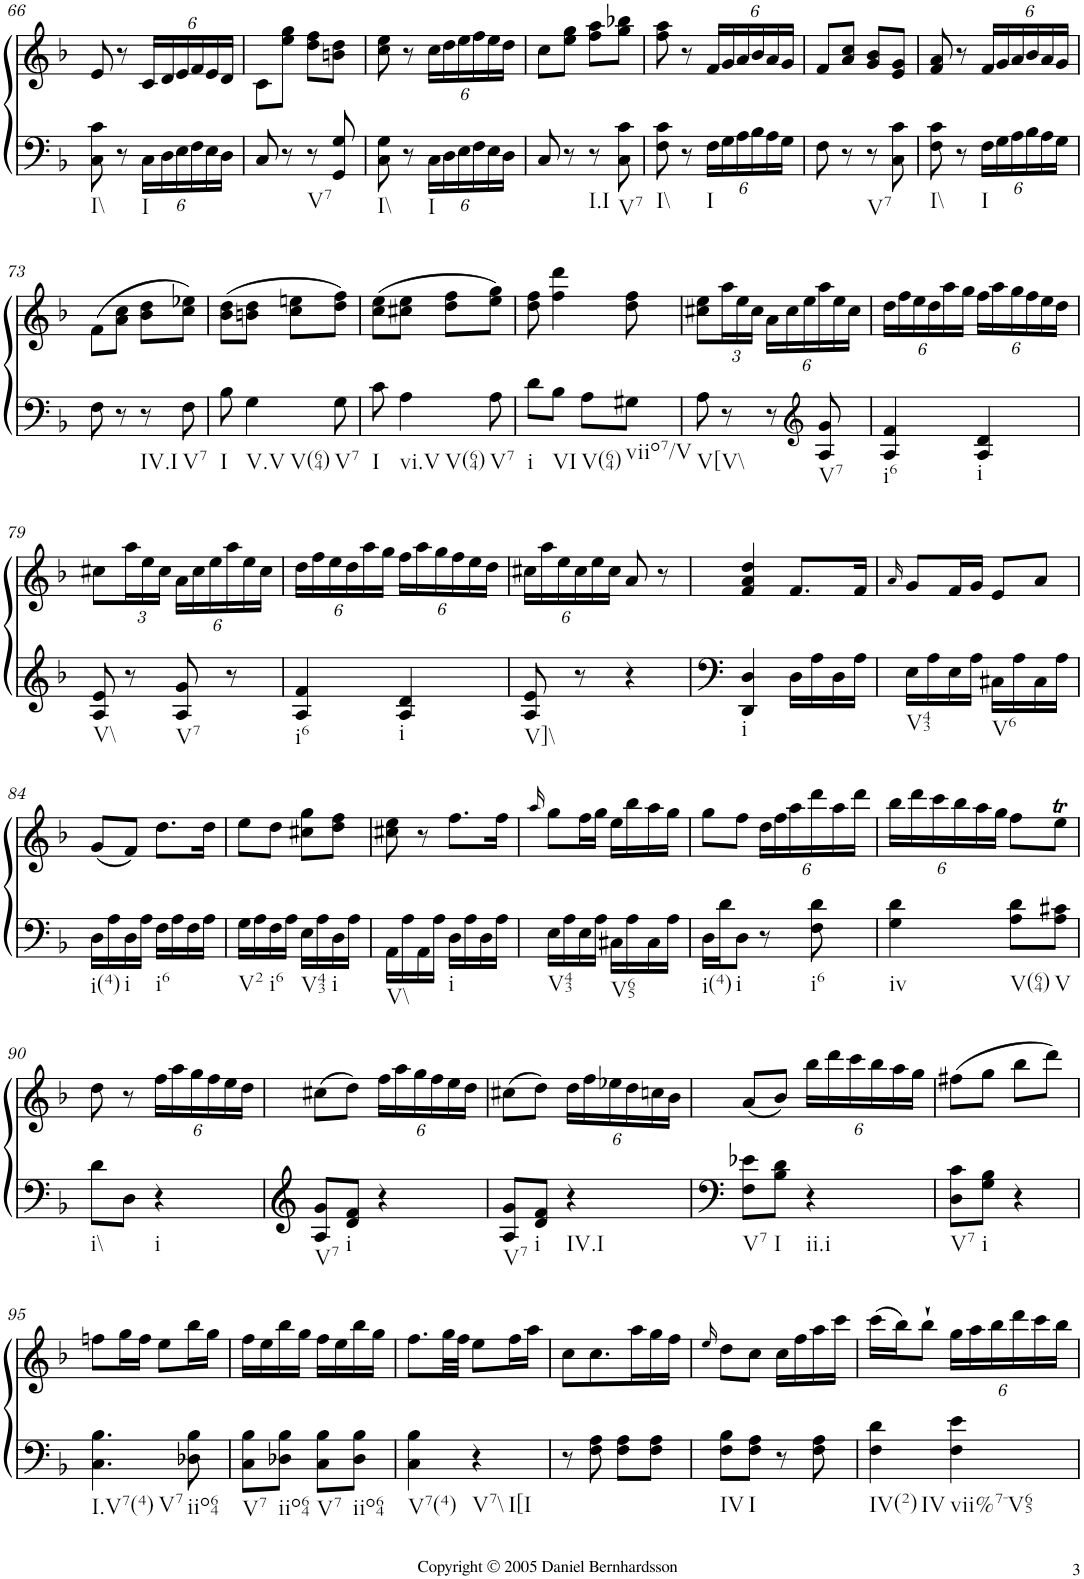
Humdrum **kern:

**kern	**kern
*part1	*part1
*staff2	*staff1
*I"Piano	*
*I'Pno.	*
!!LO:PB:g=z
*clefF4	*clefG2
*k[b-]	*k[b-]
*F:	*F:
*M2/4	*M2/4
=66	=66
!LO:TX:b:t=I\\	!
8C\ 8c\	8e/
8r	8r
*Xbrackettup	*Xbrackettup
!LO:TX:b:t=I	!
24C\LL	24c/LL
24D\	24d/
24E\	24e/
24F\	24f/
24E\	24e/
24D\JJ	24d/JJ
=67	=67
8C/	8c\L
8r	8ee\ 8gg\J
!LO:TX:b:t=V7	!
8r	8dd\ 8ff\L
8GG/ 8G/	8bn\ 8dd\J
=68	=68
!LO:TX:b:t=I\\	!
8C\ 8G\	8cc\ 8ee\
8r	8r
!LO:TX:b:t=I	!
24C\LL	24cc\LL
24D\	24dd\
24E\	24ee\
24F\	24ff\
24E\	24ee\
24D\JJ	24dd\JJ
=69	=69
8C/	8cc\L
8r	8ee\ 8gg\J
!LO:TX:b:t=I.I	!
8r	8ff\ 8aa\L
!LO:TX:b:t=V7	!
8C\ 8c\	8gg\ 8bb-X\J
=70	=70
!LO:TX:b:t=I\\	!
8F\ 8c\	8ff\ 8aa\
8r	8r
!LO:TX:b:t=I	!
24F\LL	24f/LL
24G\	24g/
24A\	24a/
24B-\	24b-/
24A\	24a/
24G\JJ	24g/JJ
=71	=71
8F\	8f/L
8r	8a/ 8cc/J
!LO:TX:b:t=V7	!
8r	8g/ 8b-/L
8C\ 8c\	8e/ 8g/J
=72	=72
!LO:TX:b:t=I\\	!
8F\ 8c\	8f/ 8a/
8r	8r
!LO:TX:b:t=I	!
24F\LL	24f/LL
24G\	24g/
24A\	24a/
24B-\	24b-/
24A\	24a/
24G\JJ	24g/JJ
!!LO:LB:g=z
=73	=73
8F\	(8f\L
8r	8a\ 8cc\J
!LO:TX:b:t=IV.I	!
8r	8b-\ 8dd\L
!LO:TX:b:t=V7	!
8F\	8cc\ 8ee-X\J)
=74	=74
!LO:TX:b:t=I	!
8B-\	(8b-\ 8dd\L
!LO:TX:b:t=V.V	!
!LO:TX:b:t=V(64)	!
4G\	8bn\ 8dd\J
.	8cc\ 8een\L
!LO:TX:b:t=V7	!
8G\	8dd\ 8ff\J)
=75	=75
!LO:TX:b:t=I	!
8c\	(8cc\ 8ee\L
!LO:TX:b:t=vi.V	!
!LO:TX:b:t=V(64)	!
4A\	8cc#X\ 8ee\J
.	8dd\ 8ff\L
!LO:TX:b:t=V7	!
8A\	8ee\ 8gg\J)
=76	=76
!LO:TX:b:t=i	!
8d\L	8dd\ 8ff\
!LO:TX:b:t=VI	!
8B-\J	4ff\ 4ddd\
!LO:TX:b:t=V(64)	!
8A\L	.
!LO:TX:b:t=viio7/V	!
8G#X\J	8dd\ 8ff\
=77	=77
!LO:TX:b:t=V[V\\	!
8A\	8cc#X\ 8ee\L
8r	24aa\L
.	24ee\
.	24cc#\JJ
8r	24a\LL
.	24cc#\
*clefG2	*
.	24ee\
!LO:TX:b:t=V7	!
8A/ 8g/	24aa\
.	24ee\
.	24cc#\JJ
=78	=78
!LO:TX:b:t=i6	!
4A/ 4f/	24dd\LL
.	24ff\
.	24ee\
.	24dd\
.	24aa\
.	24gg\JJ
!LO:TX:b:t=i	!
4A/ 4d/	24ff\LL
.	24aa\
.	24gg\
.	24ff\
.	24ee\
.	24dd\JJ
!!LO:LB:g=z
=79	=79
!LO:TX:b:t=V\\	!
8A/ 8e/	8cc#X\L
8r	24aa\L
.	24ee\
.	24cc#\JJ
!LO:TX:b:t=V7	!
8A/ 8g/	24a\LL
.	24cc#\
.	24ee\
8r	24aa\
.	24ee\
.	24cc#\JJ
=80	=80
!LO:TX:b:t=i6	!
4A/ 4f/	24dd\LL
.	24ff\
.	24ee\
.	24dd\
.	24aa\
.	24gg\JJ
!LO:TX:b:t=i	!
4A/ 4d/	24ff\LL
.	24aa\
.	24gg\
.	24ff\
.	24ee\
.	24dd\JJ
=81	=81
!LO:TX:b:t=V]\\	!
8A/ 8e/	24cc#X\LL
.	24aa\
.	24ee\
8r	24cc#\
.	24ee\
.	24cc#\JJ
4r	8a/
.	8r
=82	=82
!LO:TX:b:t=i	!
4DD/ 4D/	4f/ 4a/ 4dd/
16D\LL	8.f/L
16A\	.
16D\	.
16A\JJ	16f/Jk
=83	=83
.	16qa/
!LO:TX:b:t=V43	!
16E\LL	8g/L
16A\	.
16E\	16f/L
16A\JJ	16g/JJ
!LO:TX:b:t=V6	!
16C#X\LL	8e/L
16A\	.
16C#\	8a/J
16A\JJ	.
!!LO:LB:g=z
=84	=84
!LO:TX:b:t=i(4)	!
16D\LL	(8g/L
16A\	.
!LO:TX:b:t=i	!
16D\	8f/J)
16A\JJ	.
!LO:TX:b:t=i6	!
16F\LL	8.dd\L
16A\	.
16F\	.
16A\JJ	16dd\Jk
=85	=85
!LO:TX:b:t=V2	!
16G\LL	8ee\L
16A\	.
!LO:TX:b:t=i6	!
16F\	8dd\J
16A\JJ	.
!LO:TX:b:t=V43	!
16E\LL	8cc#X\ 8gg\L
16A\	.
!LO:TX:b:t=i	!
16D\	8dd\ 8ff\J
16A\JJ	.
=86	=86
!LO:TX:b:t=V\\	!
16AA\LL	8cc#X\ 8ee\
16A\	.
16AA\	8r
16A\JJ	.
!LO:TX:b:t=i	!
16D\LL	8.ff\L
16A\	.
16D\	.
16A\JJ	16ff\Jk
=87	=87
.	16qaa/
!LO:TX:b:t=V43	!
16E\LL	8gg\L
16A\	.
16E\	16ff\L
16A\JJ	16gg\JJ
!LO:TX:b:t=V65	!
16C#X\LL	16ee\LL
16A\	16bb-\
16C#\	16aa\
16A\JJ	16gg\JJ
=88	=88
!LO:TX:b:t=i(4)	!
16D\LL	8gg\L
16d\J	.
!LO:TX:b:t=i	!
8D\J	8ff\J
8r	24dd\LL
.	24ff\
.	24aa\
!LO:TX:b:t=i6	!
8F\ 8d\	24ddd\
.	24aa\
.	24ddd\JJ
=89	=89
!LO:TX:b:t=iv	!
4G\ 4d\	24bb-\LL
.	24ddd\
.	24ccc\
.	24bb-\
.	24aa\
.	24gg\JJ
!LO:TX:b:t=V(64)	!
8A\ 8d\L	8ff\L
!LO:TX:b:t=V	!
8A\ 8c#X\J	8eet\J
!!LO:LB:g=z
=90	=90
!LO:TX:b:t=i\\	!
8d\L	8dd\
8D\J	8r
!LO:TX:b:t=i	!
4r	24ff\LL
.	24aa\
.	24gg\
.	24ff\
.	24ee\
.	24dd\JJ
=91	=91
!LO:TX:b:t=V7	!
8A/ 8g/L	(8cc#X\L
!LO:TX:b:t=i	!
8d/ 8f/J	8dd\J)
4r	24ff\LL
.	24aa\
.	24gg\
.	24ff\
.	24ee\
.	24dd\JJ
=92	=92
!LO:TX:b:t=V7	!
8A/ 8g/L	(8cc#X\L
!LO:TX:b:t=i	!
8d/ 8f/J	8dd\J)
!LO:TX:b:t=IV.I	!
4r	24dd\LL
.	24ff\
.	24ee-X\
.	24dd\
.	24ccn\
.	24b-\JJ
=93	=93
!LO:TX:b:t=V7	!
8F\ 8e-X\L	(8a/L
!LO:TX:b:t=I	!
8B-\ 8d\J	8b-/J)
!LO:TX:b:t=ii.i	!
4r	24bb-\LL
.	24ddd\
.	24ccc\
.	24bb-\
.	24aa\
.	24gg\JJ
=94	=94
!LO:TX:b:t=V7	!
8D\ 8c\L	(8ff#X\L
!LO:TX:b:t=i	!
8G\ 8B-\J	8gg\J
4r	8bb-\L
.	8ddd\J)
!!LO:LB:g=z
=95	=95
!LO:TX:b:t=I.V7(4)	!
!LO:TX:b:t=V7	!
4.C\ 4.B-\	8ffn\L
.	16gg\L
.	16ff\JJ
.	8ee\L
!LO:TX:b:t=iio64	!
8D-X\ 8B-\	16bb-\L
.	16gg\JJ
=96	=96
!LO:TX:b:t=V7	!
8C\ 8B-\L	16ff\LL
.	16ee\
!LO:TX:b:t=iio64	!
8D-X\ 8B-\J	16bb-\
.	16gg\JJ
!LO:TX:b:t=V7	!
8C\ 8B-\L	16ff\LL
.	16ee\
!LO:TX:b:t=iio64	!
8D-\ 8B-\J	16bb-\
.	16gg\JJ
=97	=97
!LO:TX:b:t=V7(4)	!
4C\ 4B-\	8.ff\L
.	32gg\LL
.	32ff\JJJ
!LO:TX:b:t=V7\\	!
!LO:TX:b:t=I[I	!
4r	8ee\L
.	16ff\L
.	16aa\JJ
=98	=98
8r	8cc\L
8F\ 8A\	8.cc\
8F\ 8A\L	.
.	16aa\L
8F\ 8A\J	16gg\
.	16ff\JJ
=99	=99
.	16qee/
!LO:TX:b:t=IV	!
8F\ 8B-\L	8dd\L
!LO:TX:b:t=I	!
8F\ 8A\J	8cc\J
8r	16cc\LL
.	16ff\
8F\ 8A\	16aa\
.	16ccc\JJ
=100	=100
!LO:TX:b:t=IV(2)	!
!LO:TX:b:t=IV	!
4F\ 4d\	(16ccc\LL
.	16bb-\J)
.	8bb-`\J
!LO:TX:b:t=vii%7-V65	!
4F\ 4e\	24gg\LL
.	24aa\
.	24bb-\
.	24ddd\
.	24ccc\
.	24bb-\JJ
=	=
*-	*-
